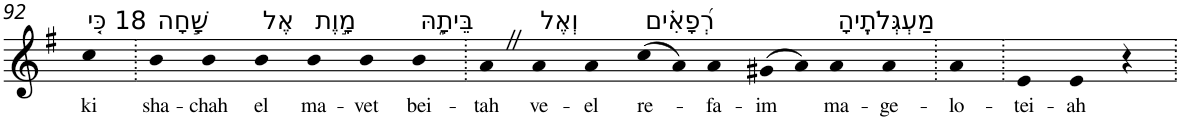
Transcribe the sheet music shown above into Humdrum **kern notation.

**kern	**text
*part1	*part1
*staff1	*staff1
*I"Piano	*
*I'Pno	*
!!LO:PB:g=z
*clefG2	*
*k[f#]	*
*G:	*
=92	=92
!LO:TX:a:t=18 כִּ֤י	!
!	!LO:LY:b
4cc	ki
=93.	=93.
!LO:TX:a:t=שָׁ֣חָה	!
!	!LO:LY:b
4b	sha-
!	!LO:LY:b
4b	-chah
!LO:TX:a:t=אֶל	!
!	!LO:LY:b
4b	el
!LO:TX:a:t=מָ֣וֶת	!
!	!LO:LY:b
4b	ma-
!	!LO:LY:b
4b	-vet
!LO:TX:a:t=בֵּיתָ֑הּ	!
!	!LO:LY:b
4b	bei-
=94.	=94.
!	!LO:LY:b
4aZ	-tah
!LO:TX:a:t=וְאֶל	!
!	!LO:LY:b
4a	ve-
!	!LO:LY:b
4a	-el
!LO:TX:a:t=רְ֝פָאִ֗ים	!
!	!LO:LY:b
(>8cc	re-
8a)	.
!	!LO:LY:b
4a	-fa-
!	!LO:LY:b
(>8g#X	-im
8a)	.
!LO:TX:a:t=מַעְגְּלֹתֶֽיהָ	!
!	!LO:LY:b
4a	ma-
!	!LO:LY:b
4a	-ge-
=95.	=95.
!	!LO:LY:b
4a	-lo-
=96.	=96.
!	!LO:LY:b
4e	-tei-
!	!LO:LY:b
4e	-ah
4r	.
=.	=.
*-	*-
